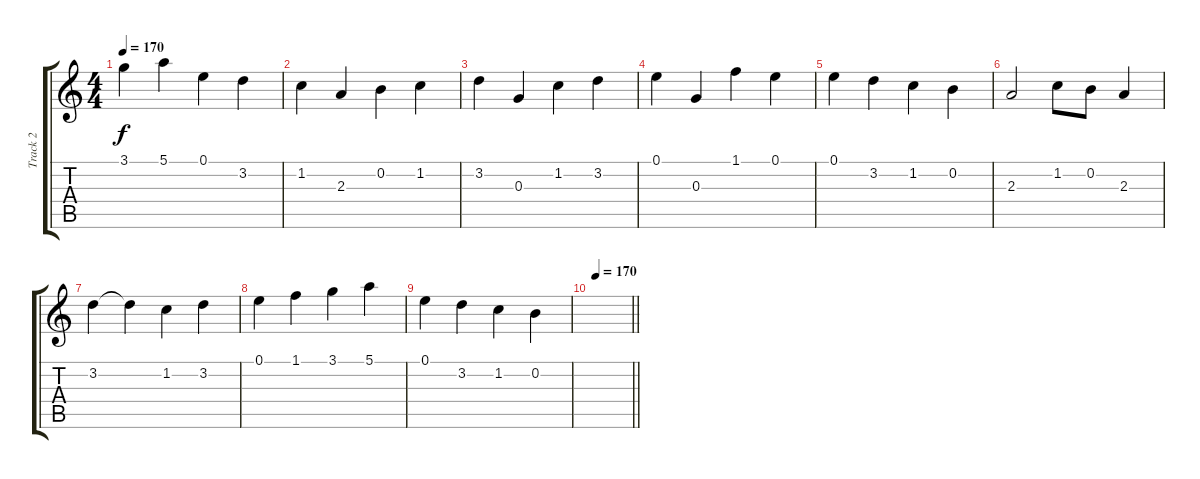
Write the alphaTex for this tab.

\track ("Track 2" "Track 2") {instrument overdrivenguitar}
\staff {score tabs}
\tuning (E4 B3 G3 D3 A2 E2) {hide}
\ts (4 4)
\tempo 170
\clef g2
\ks c
3.1.4{dy f} 5.1.4 0.1.4 3.2.4 |
1.2.4 2.3.4 0.2.4 1.2.4 |
3.2.4 0.3.4 1.2.4 3.2.4 |
0.1.4 0.3.4 1.1.4 0.1.4 |
0.1.4 3.2.4 1.2.4 0.2.4 |
2.3.2 1.2.8 0.2.8 2.3.4 |
3.2.4{volume 0} 3.2{t}.4 1.2.4 3.2.4 |
0.1.4 1.1.4 3.1.4 5.1.4 |
0.1.4 3.2.4 1.2.4 0.2.4 |
\tempo (170 0.125)
\barLineRight lightlight
